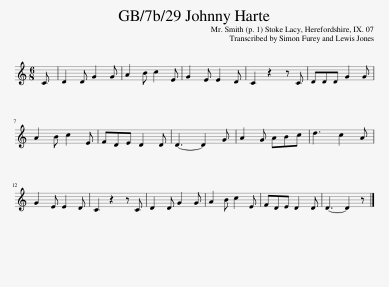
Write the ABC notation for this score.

X:1
L:1/8
M:6/8
I:linebreak $
K:C
V:1 treble
V:1
 C | D2 D G2 G | A2 B c2 E | G2 E E2 D | C2 z2 z C | %5
 DDD G2 G |$ A2 B c2 E | FDE D2 D | D3- D2 G | A2 G ABc | %10
 d3 c2 A |$ G2 E E2 D | C2 z2 z C | D2 D G2 G | A2 B c2 E | %15
 FDE D2 D | D3- D2 z |] %17
